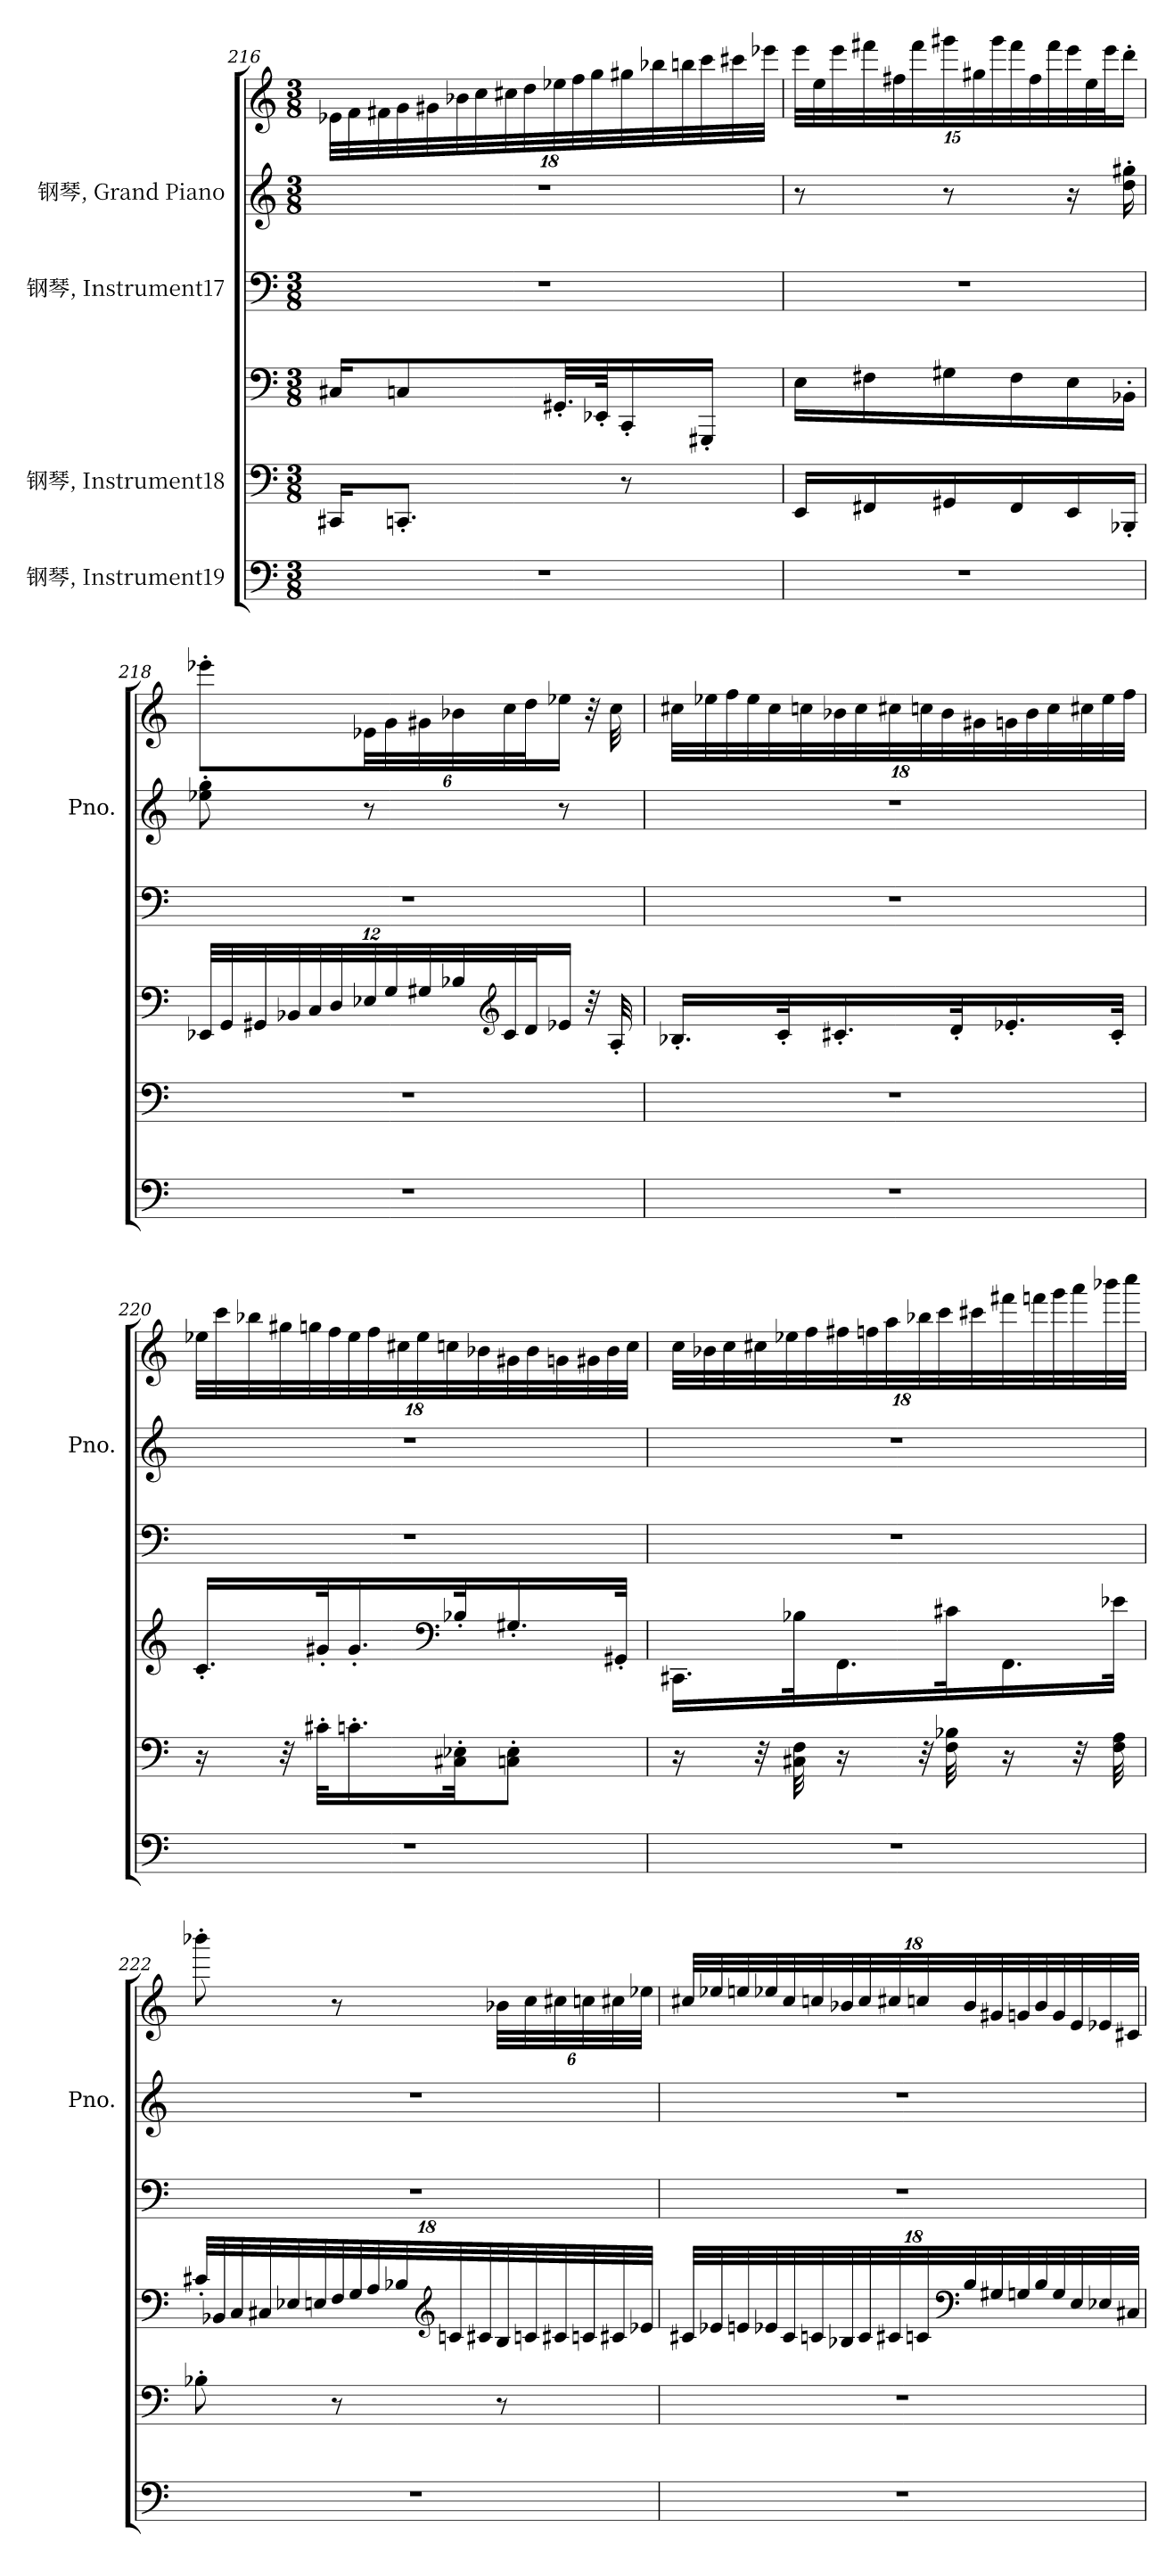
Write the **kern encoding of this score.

**kern	**kern	**kern	**kern	**kern	**kern
*part4	*part3	*part3	*part2	*part1	*part1
*staff6	*staff5	*staff4	*staff3	*staff2	*staff1
*I"钢琴, Instrument19	*I"钢琴, Instrument18	*	*I"钢琴, Instrument17	*I"钢琴, Grand Piano	*
*	*	*	*	*I'Pno.	*
!!LO:LB:g=z
*clefF4	*clefF4	*clefF4	*clefF4	*clefG2	*clefG2
*k[]	*k[]	*k[]	*k[]	*k[]	*k[]
*M3/8	*M3/8	*M3/8	*M3/8	*M3/8	*M3/8
*	*	*	*	*	*Xbrackettup
=216	=216	=216	=216	=216	=216
4.r	16CC#X/KL	16C#X/KL	4.r	4.r	48e-X\LLL
.	.	.	.	.	48f\
.	.	.	.	.	48f#X\
.	8.CCn'/J	8Cn/	.	.	48g\
.	.	.	.	.	48g#X\
.	.	.	.	.	48b-X\
.	.	.	.	.	48cc\
.	.	.	.	.	48cc#X\
.	.	.	.	.	48dd\
.	.	32.GG#X'/LL	.	.	48ee-X\
.	.	.	.	.	48ff\
.	.	.	.	.	48gg\
.	.	64EE-X'/JK	.	.	.
.	8r	16CC'/	.	.	48gg#X\
.	.	.	.	.	48bb-X\
.	.	.	.	.	48bbn\
.	.	16GGG#X'/JJ	.	.	48ccc\
.	.	.	.	.	48ccc#X\
.	.	.	.	.	48eee-X\JJJ
!!LO:PB:g=z
=217	=217	=217	=217	=217	=217
4.r	16EE/LL	16E\LL	4.r	8r	48eee\LLL
.	.	.	.	.	48ee\
.	.	.	.	.	48eee\
.	16FF#X/	16F#X\	.	.	48fff#X\
.	.	.	.	.	48ff#X\
.	.	.	.	.	48fff#\
.	16GG#X/	16G#X\	.	8r	48ggg#X\
.	.	.	.	.	48gg#X\
.	.	.	.	.	48ggg#\
.	16FF#/	16F#\	.	.	48fff#\
.	.	.	.	.	48ff#\
.	.	.	.	.	48fff#\
.	16EE/	16E\	.	16r	48eee\
.	.	.	.	.	48ee\
.	.	.	.	.	48eee\J
.	16BBB-X'/JJ	16BB-X'\JJ	.	16dd\' 16gg#X\'	16ddd'\JJ
=218	=218	=218	=218	=218	=218
*	*	*Xbrackettup	*	*	*
4.r	4.r	48EE-X/LLL	4.r	8ee-X\' 8gg\'	8eee-X'\L
.	.	48GG/	.	.	.
.	.	48GG#X/	.	.	.
.	.	48BB-X/	.	.	.
.	.	48C/	.	.	.
.	.	48D/	.	.	.
.	.	48E-X/	.	8r	48e-X\LL
.	.	48G/	.	.	48g\
.	.	48G#X/	.	.	48g#X\
.	.	48B-X/	.	.	48b-X\
*	*	*clefG2	*	*	*
.	.	48c/	.	.	48cc\
.	.	48d/J	.	.	48dd\J
.	.	16e-X/JJ	.	8r	16ee-X\JJ
.	.	32r	.	.	32r
.	.	32A'/	.	.	32cc\
!!LO:LB:g=z
=219	=219	=219	=219	=219	=219
4.r	4.r	16.B-X'/LL	4.r	4.r	48cc#X\LLL
.	.	.	.	.	48ee-X\
.	.	.	.	.	48ff\
.	.	.	.	.	48ee-\
.	.	.	.	.	48cc#\
.	.	32c'/K	.	.	.
.	.	.	.	.	48ccn\
.	.	16.c#X'/	.	.	48b-X\
.	.	.	.	.	48cc\
.	.	.	.	.	48cc#X\
.	.	.	.	.	48ccn\
.	.	.	.	.	48b-\
.	.	32d'/K	.	.	.
.	.	.	.	.	48g#X\
.	.	16.e-X'/	.	.	48gn\
.	.	.	.	.	48b-\
.	.	.	.	.	48cc\
.	.	.	.	.	48cc#X\
.	.	.	.	.	48ee-\
.	.	32c#'/JJk	.	.	.
.	.	.	.	.	48ff\JJJ
!!LO:PB:g=z
=220	=220	=220	=220	=220	=220
4.r	16r	16.c'/LL	4.r	4.r	48ee-X\LLL
.	.	.	.	.	48ccc\
.	.	.	.	.	48bb-X\
.	32r	.	.	.	48gg#X\
.	.	.	.	.	48ggn\
.	32c#X'\KLL	32g#X'/K	.	.	.
.	.	.	.	.	48ff\
.	16.cn'\	16.g#'/	.	.	48ee-\
.	.	.	.	.	48ff\
.	.	.	.	.	48cc#X\
.	.	.	.	.	48ee-\
.	.	.	.	.	48ccn\
*	*	*clefF4	*	*	*
.	32C#X\' 32E-X\'JK	32B-X'/K	.	.	.
.	.	.	.	.	48b-X\
.	8Cn\' 8E-\'J	16.G#X'/	.	.	48g#X\
.	.	.	.	.	48b-\
.	.	.	.	.	48gn\
.	.	.	.	.	48g#X\
.	.	.	.	.	48b-\
.	.	32GG#X'/JJk	.	.	.
.	.	.	.	.	48cc\JJJ
!!LO:LB:g=z
=221	=221	=221	=221	=221	=221
4.r	16r	16.CC#X\LL	4.r	4.r	48cc\LLL
.	.	.	.	.	48b-X\
.	.	.	.	.	48cc\
.	32r	.	.	.	48cc#X\
.	.	.	.	.	48ee-X\
.	32C#X\ 32F\	32B-X\K	.	.	.
.	.	.	.	.	48ff\
.	16r	16.FF\	.	.	48ff#X\
.	.	.	.	.	48ffn\
.	.	.	.	.	48aa\
.	32r	.	.	.	48bb-X\
.	.	.	.	.	48ccc\
.	32F\ 32B-X\	32c#X\K	.	.	.
.	.	.	.	.	48ccc#X\
.	16r	16.FF\	.	.	48fff#X\
.	.	.	.	.	48fffn\
.	.	.	.	.	48ggg\
.	32r	.	.	.	48aaa\
.	.	.	.	.	48bbb-X\
.	32F\ 32A\	32e-X\JJk	.	.	.
.	.	.	.	.	48cccc\JJJ
!!LO:PB:g=z
=222	=222	=222	=222	=222	=222
4.r	8B-X'\	48c#X'/LLL	4.r	4.r	8bbb-X'\
.	.	48BB-X/	.	.	.
.	.	48C/	.	.	.
.	.	48C#X/	.	.	.
.	.	48E-X/	.	.	.
.	.	48En/	.	.	.
.	8r	48F/	.	.	8r
.	.	48G/	.	.	.
.	.	48A/	.	.	.
.	.	48B-X/	.	.	.
*	*	*clefG2	*	*	*
.	.	48cn/	.	.	.
.	.	48c#X/	.	.	.
.	8r	48B-/	.	.	48b-X\LLL
.	.	48cn/	.	.	48cc\
.	.	48c#X/	.	.	48cc#X\
.	.	48cn/	.	.	48ccn\
.	.	48c#X/	.	.	48cc#X\
.	.	48e-X/JJJ	.	.	48ee-X\JJJ
!!LO:LB:g=z
=223	=223	=223	=223	=223	=223
4.r	4.r	48c#X/LLL	4.r	4.r	48cc#X/LLL
.	.	48e-X/	.	.	48ee-X/
.	.	48en/	.	.	48een/
.	.	48e-X/	.	.	48ee-X/
.	.	48c#/	.	.	48cc#/
.	.	48cn/	.	.	48ccn/
.	.	48B-X/	.	.	48b-X/
.	.	48c/	.	.	48cc/
.	.	48c#X/	.	.	48cc#X/
.	.	48cn/	.	.	48ccn/
*	*	*clefF4	*	*	*
.	.	48B-/	.	.	48b-/
.	.	48G#X/	.	.	48g#X/
.	.	48Gn/	.	.	48gn/
.	.	48B-/	.	.	48b-/
.	.	48G/	.	.	48g/
.	.	48E/	.	.	48e/
.	.	48E-X/	.	.	48e-X/
.	.	48C#X/JJJ	.	.	48c#X/JJJ
=	=	=	=	=	=
*-	*-	*-	*-	*-	*-
